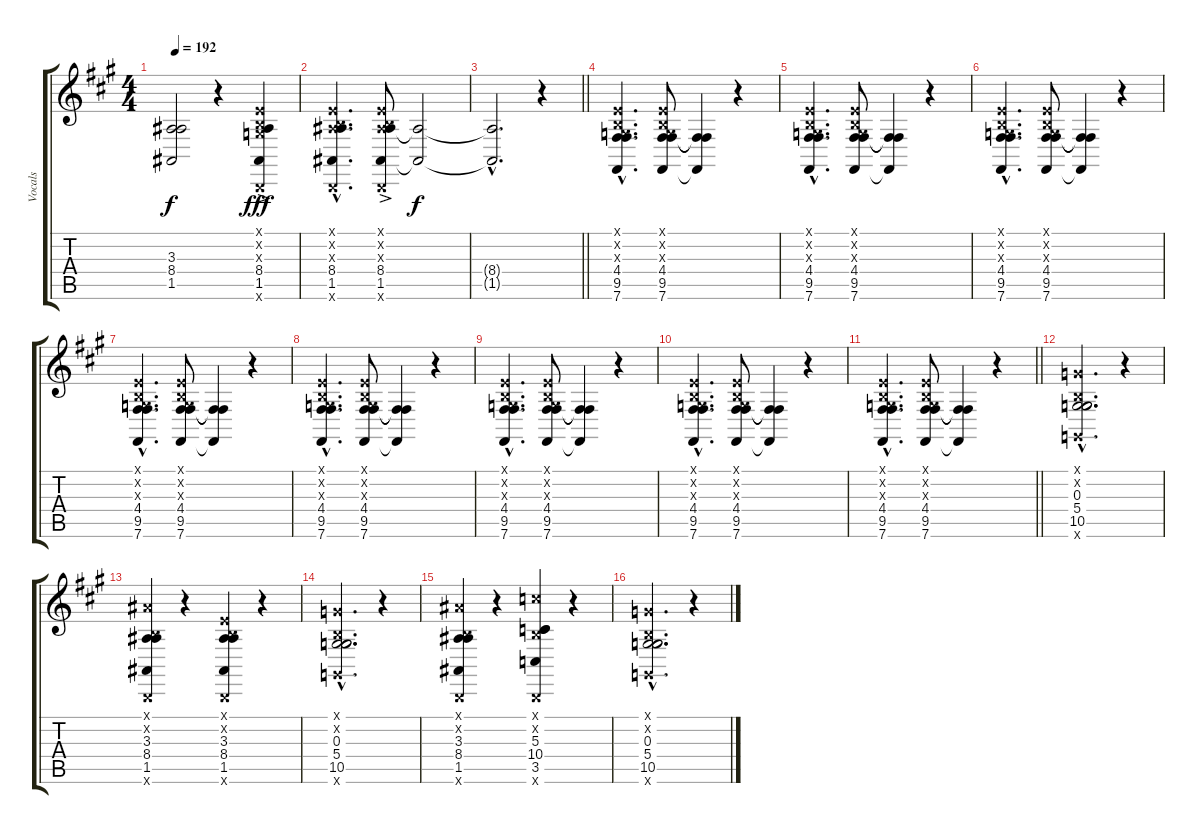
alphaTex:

\track ("Vocals" "Vocals") {instrument stringensemble1}
\staff {score tabs}
\tuning (E4 B3 G3 D3 A2 B1) {hide}
\ts (4 4)
\tempo 192
\clef g2
\ks f#minor
(3.3{t} 8.4{t} 1.5{t}).2{dy f} r.4 (0.1{x} 0.2{x} 0.3{x} 8.4 1.5{ac} 0.6{x}).4{dy fff} |
(0.1{hac x} 0.2{hac x} 3.3{hac x} 8.4{hac} 1.5{hac} 0.6{hac x}).4{d} (0.1{x} 0.2{x} 3.3{x} 8.4 1.5{ac} 0.6{x}).8 (8.4{t} 1.5{t}).2{dy f} |
\barLineRight lightlight
(8.4{hac t} 1.5{hac t}).2{d} r.4 |
(0.1{hac x} 0.2{hac x} 0.3{hac x} 4.4{hac} 9.5{hac} 7.6{hac}).4{d} (0.1{x} 0.2{x} 0.3{x} 4.4 9.5 7.6).8 (4.4{t} 9.5{t} 7.6{t}).4 r.4 |
(0.1{hac x} 0.2{hac x} 0.3{hac x} 4.4{hac} 9.5{hac} 7.6{hac}).4{d} (0.1{x} 0.2{x} 0.3{x} 4.4 9.5 7.6).8 (4.4{t} 9.5{t} 7.6{t}).4 r.4 |
(0.1{hac x} 0.2{hac x} 0.3{hac x} 4.4{hac} 9.5{hac} 7.6{hac}).4{d} (0.1{x} 0.2{x} 0.3{x} 4.4 9.5 7.6).8 (4.4{t} 9.5{t} 7.6{t}).4 r.4 |
(0.1{hac x} 0.2{hac x} 0.3{hac x} 4.4{hac} 9.5{hac} 7.6{hac}).4{d} (0.1{x} 0.2{x} 0.3{x} 4.4 9.5 7.6).8 (4.4{t} 9.5{t} 7.6{t}).4 r.4 |
(0.1{hac x} 0.2{hac x} 0.3{hac x} 4.4{hac} 9.5{hac} 7.6{hac}).4{d} (0.1{x} 0.2{x} 0.3{x} 4.4 9.5 7.6).8 (4.4{t} 9.5{t} 7.6{t}).4 r.4 |
(0.1{hac x} 0.2{hac x} 0.3{hac x} 4.4{hac} 9.5{hac} 7.6{hac}).4{d} (0.1{x} 0.2{x} 0.3{x} 4.4 9.5 7.6).8 (4.4{t} 9.5{t} 7.6{t}).4 r.4 |
(0.1{hac x} 0.2{hac x} 0.3{hac x} 4.4{hac} 9.5{hac} 7.6{hac}).4{d} (0.1{x} 0.2{x} 0.3{x} 4.4 9.5 7.6).8 (4.4{t} 9.5{t} 7.6{t}).4 r.4 |
\barLineRight lightlight
(0.1{hac x} 0.2{hac x} 0.3{hac x} 4.4{hac} 9.5{hac} 7.6{hac}).4{d} (0.1{x} 0.2{x} 0.3{x} 4.4 9.5 7.6).8 (4.4{t} 9.5{t} 7.6{t}).4 r.4 |
(3.1{hac x} 0.2{hac x} 0.3{hac} 5.4{hac} 10.5{hac} 8.6{hac x}).2{d} r.4 |
(6.1{x} 0.2{x} 3.3 8.4 1.5 0.6{x}).4 r.4 (0.1{x} 0.2{x} 3.3 8.4 1.5 0.6{x}).4 r.4 |
(3.1{hac x} 0.2{hac x} 0.3{hac} 5.4{hac} 10.5{hac} 8.6{hac x}).2{d} r.4 |
(6.1{x} 0.2{x} 3.3 8.4 1.5 0.6{x}).4 r.4 (8.1{x} 0.2{x} 5.3 10.4 3.5 0.6{x}).4 r.4 |
(3.1{hac x} 0.2{hac x} 0.3{hac} 5.4{hac} 10.5{hac} 8.6{hac x}).2{d} r.4
